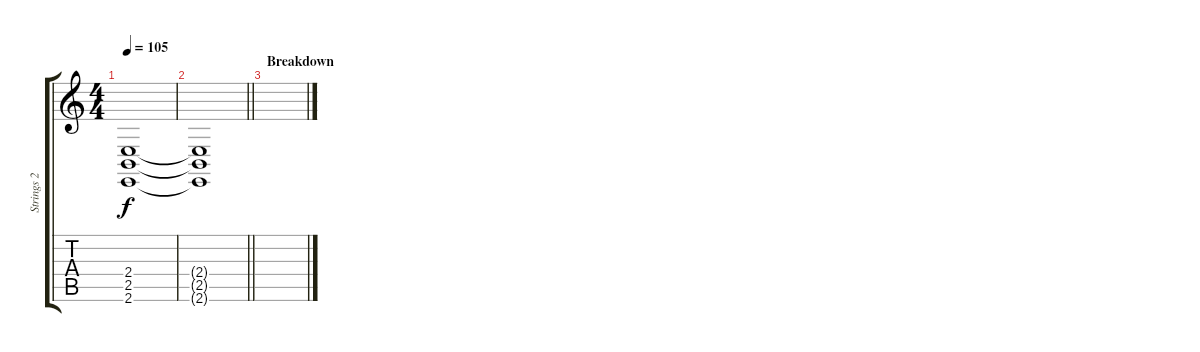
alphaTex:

\track ("Strings 2" "Strings 2") {instrument stringensemble1}
\staff {score tabs}
\tuning (E4 B3 G3 D3 A2 D2) {hide}
\ts (4 4)
\tempo 105
\clef g2
\ks c
(2.4 2.5 2.6).1{dy f volume 7} |
\barLineRight lightlight
(2.4{t} 2.5{t} 2.6{t}).1 |
\section ("" "Breakdown")
